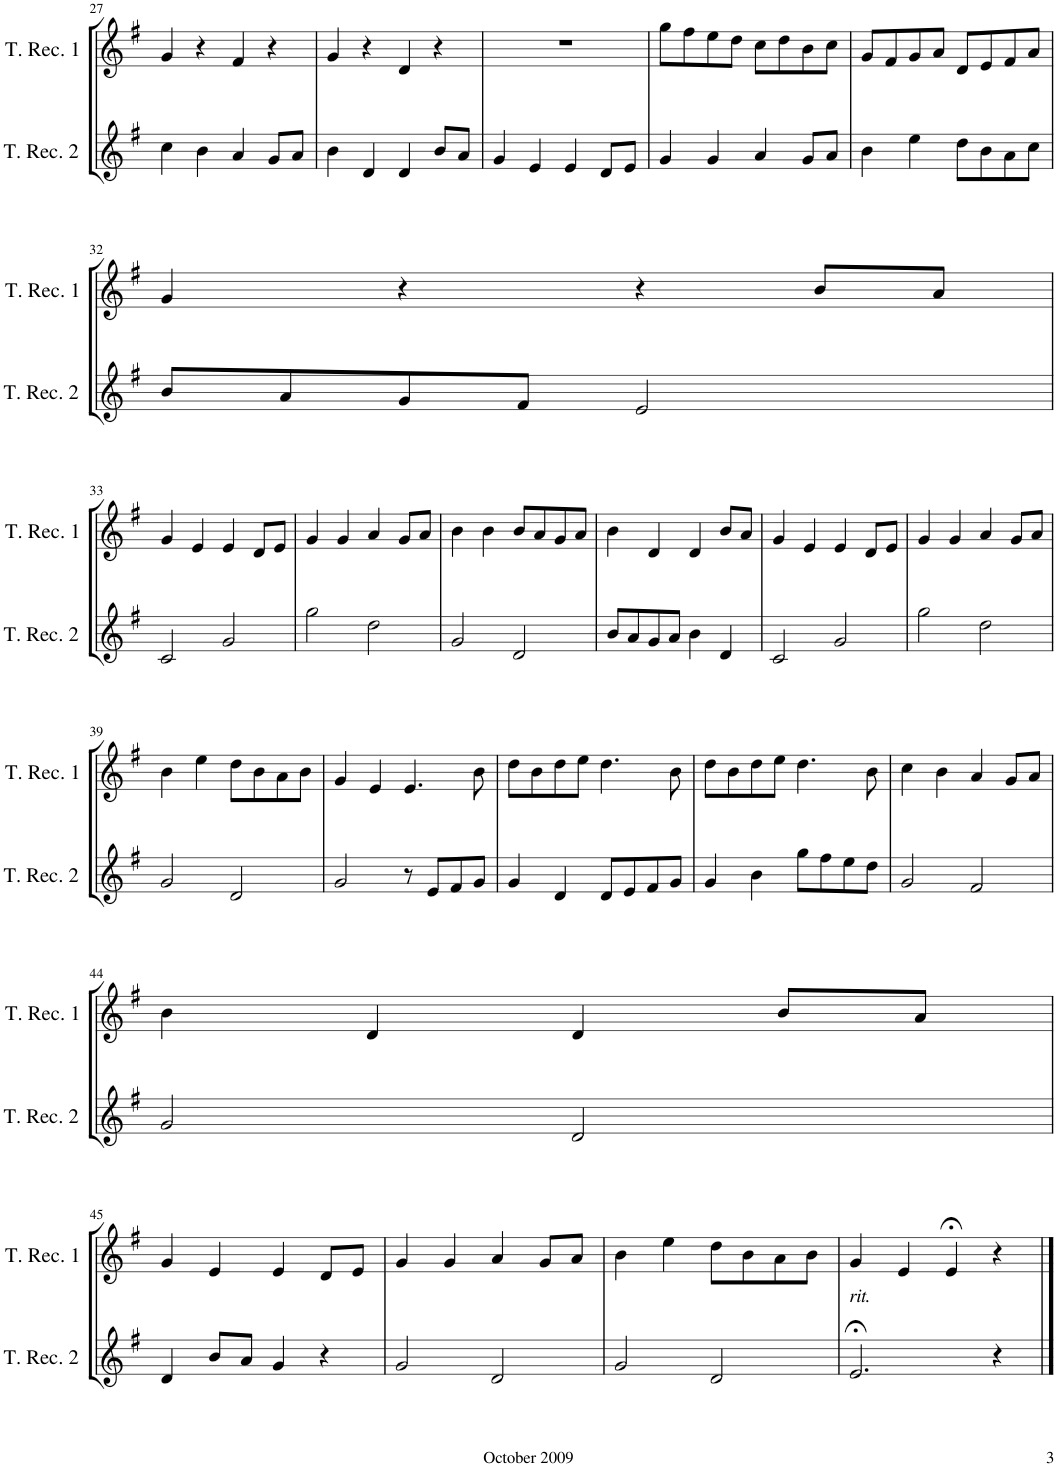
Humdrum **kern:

**kern	**kern
*part2	*part1
*staff2	*staff1
*I"Tenor Recorder 2	*I"Tenor Recorder 1
*I'T. Rec. 2	*I'T. Rec. 1
!!LO:PB:g=z
*clefG2	*clefG2
*k[f#]	*k[f#]
*M4/4	*M4/4
=27	=27
4cc\	4g/
4b\	4r
4a/	4f#/
8g/L	4r
8a/J	.
=28	=28
4b\	4g/
4d/	4r
4d/	4d/
8b/L	4r
8a/J	.
=29	=29
4g/	1r
4e/	.
4e/	.
8d/L	.
8e/J	.
=30	=30
4g/	8gg\L
.	8ff#\
4g/	8ee\
.	8dd\J
4a/	8cc\L
.	8dd\
8g/L	8b\
8a/J	8cc\J
=31	=31
4b\	8g/L
.	8f#/
4ee\	8g/
.	8a/J
8dd\L	8d/L
8b\	8e/
8a\	8f#/
8cc\J	8a/J
!!LO:LB:g=z
=32	=32
8b/L	4g/
8a/	.
8g/	4r
8f#/J	.
2e/	4r
.	8b/L
.	8a/J
!!LO:LB:g=z
=33	=33
2c/	4g/
.	4e/
2g/	4e/
.	8d/L
.	8e/J
=34	=34
2gg\	4g/
.	4g/
2dd\	4a/
.	8g/L
.	8a/J
=35	=35
2g/	4b\
.	4b\
2d/	8b/L
.	8a/
.	8g/
.	8a/J
=36	=36
8b/L	4b\
8a/	.
8g/	4d/
8a/J	.
4b\	4d/
4d/	8b/L
.	8a/J
=37	=37
2c/	4g/
.	4e/
2g/	4e/
.	8d/L
.	8e/J
=38	=38
2gg\	4g/
.	4g/
2dd\	4a/
.	8g/L
.	8a/J
!!LO:LB:g=z
=39	=39
2g/	4b\
.	4ee\
2d/	8dd\L
.	8b\
.	8a\
.	8b\J
=40	=40
2g/	4g/
.	4e/
8r	4.e/
8e/L	.
8f#/	.
8g/J	8b\
=41	=41
4g/	8dd\L
.	8b\
4d/	8dd\
.	8ee\J
8d/L	4.dd\
8e/	.
8f#/	.
8g/J	8b\
=42	=42
4g/	8dd\L
.	8b\
4b\	8dd\
.	8ee\J
8gg\L	4.dd\
8ff#\	.
8ee\	.
8dd\J	8b\
=43	=43
2g/	4cc\
.	4b\
2f#/	4a/
.	8g/L
.	8a/J
!!LO:LB:g=z
=44	=44
2g/	4b\
.	4d/
2d/	4d/
.	8b/L
.	8a/J
!!LO:LB:g=z
=45	=45
4d/	4g/
8b/L	4e/
8a/J	.
4g/	4e/
4r	8d/L
.	8e/J
=46	=46
2g/	4g/
.	4g/
2d/	4a/
.	8g/L
.	8a/J
=47	=47
2g/	4b\
.	4ee\
2d/	8dd\L
.	8b\
.	8a\
.	8b\J
=48	=48
!	!LO:TX:b:i:t=rit.
2.e;</	4g/
.	4e/
.	4e;</
4r	4r
==	==
*-	*-
